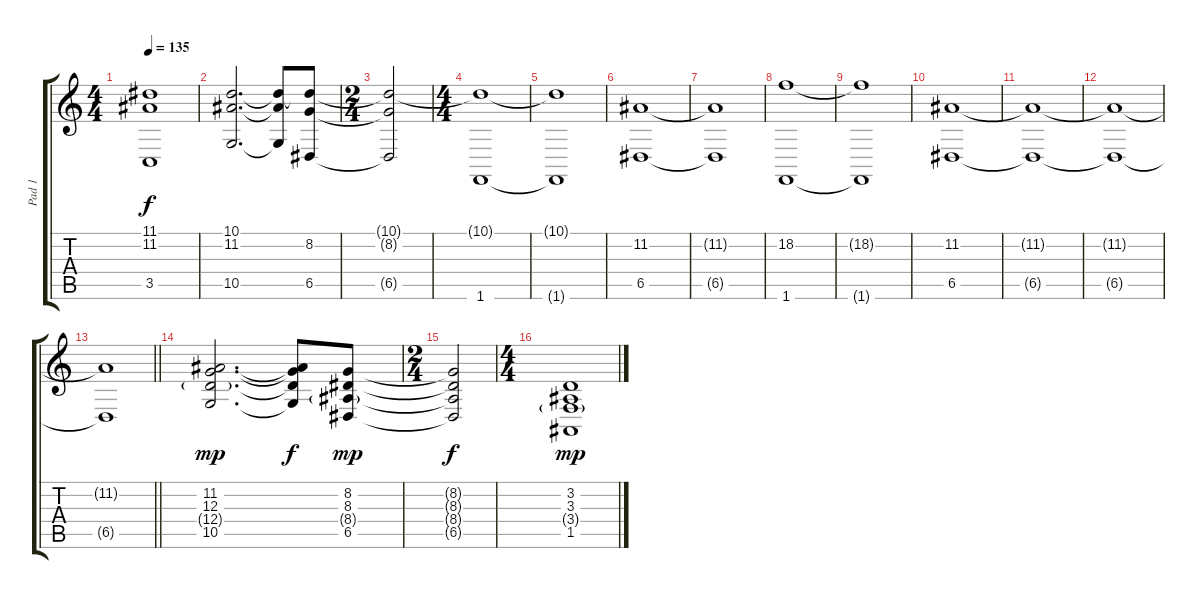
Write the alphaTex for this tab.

\track ("Pad 1" "Pad 1") {instrument pad2warm}
\staff {score tabs}
\tuning (E4 B3 G3 D3 A2 E2) {hide}
\ts (4 4)
\tempo 135
\clef g2
\ks c
(11.1{t} 11.2{t} 3.5).1{dy f} |
(10.1 11.2 10.5).2{d volume 6} (10.1{t} 11.2{t} 10.5{t}).8 (10.1{t} 8.2 6.5).8 |
\ts (2 4)
(10.1{t} 8.2{t} 6.5{t}).2 |
\ts (4 4)
(10.1{t} 1.6).1 |
(10.1{t} 1.6{t}).1 |
(11.2 6.5).1 |
(11.2{t} 6.5{t}).1 |
(18.2 1.6).1 |
(18.2{t} 1.6{t}).1 |
(11.2 6.5).1 |
(11.2{t} 6.5{t}).1 |
(11.2{t} 6.5{t}).1 |
\barLineRight lightlight
(11.2{t} 6.5{t}).1 |
\section ("" "")
(11.2 12.3 12.4{g} 10.5).2{d dy mp volume 15} (11.2{t} 12.3{t} 12.4{t} 10.5{t}).8{dy f} (8.2 8.3 8.4{g} 6.5).8{dy mp} |
\ts (2 4)
(8.2{t} 8.3{t} 8.4{t} 6.5{t}).2{dy f} |
\ts (4 4)
(3.2 3.3 3.4{g} 1.5).1{dy mp}
